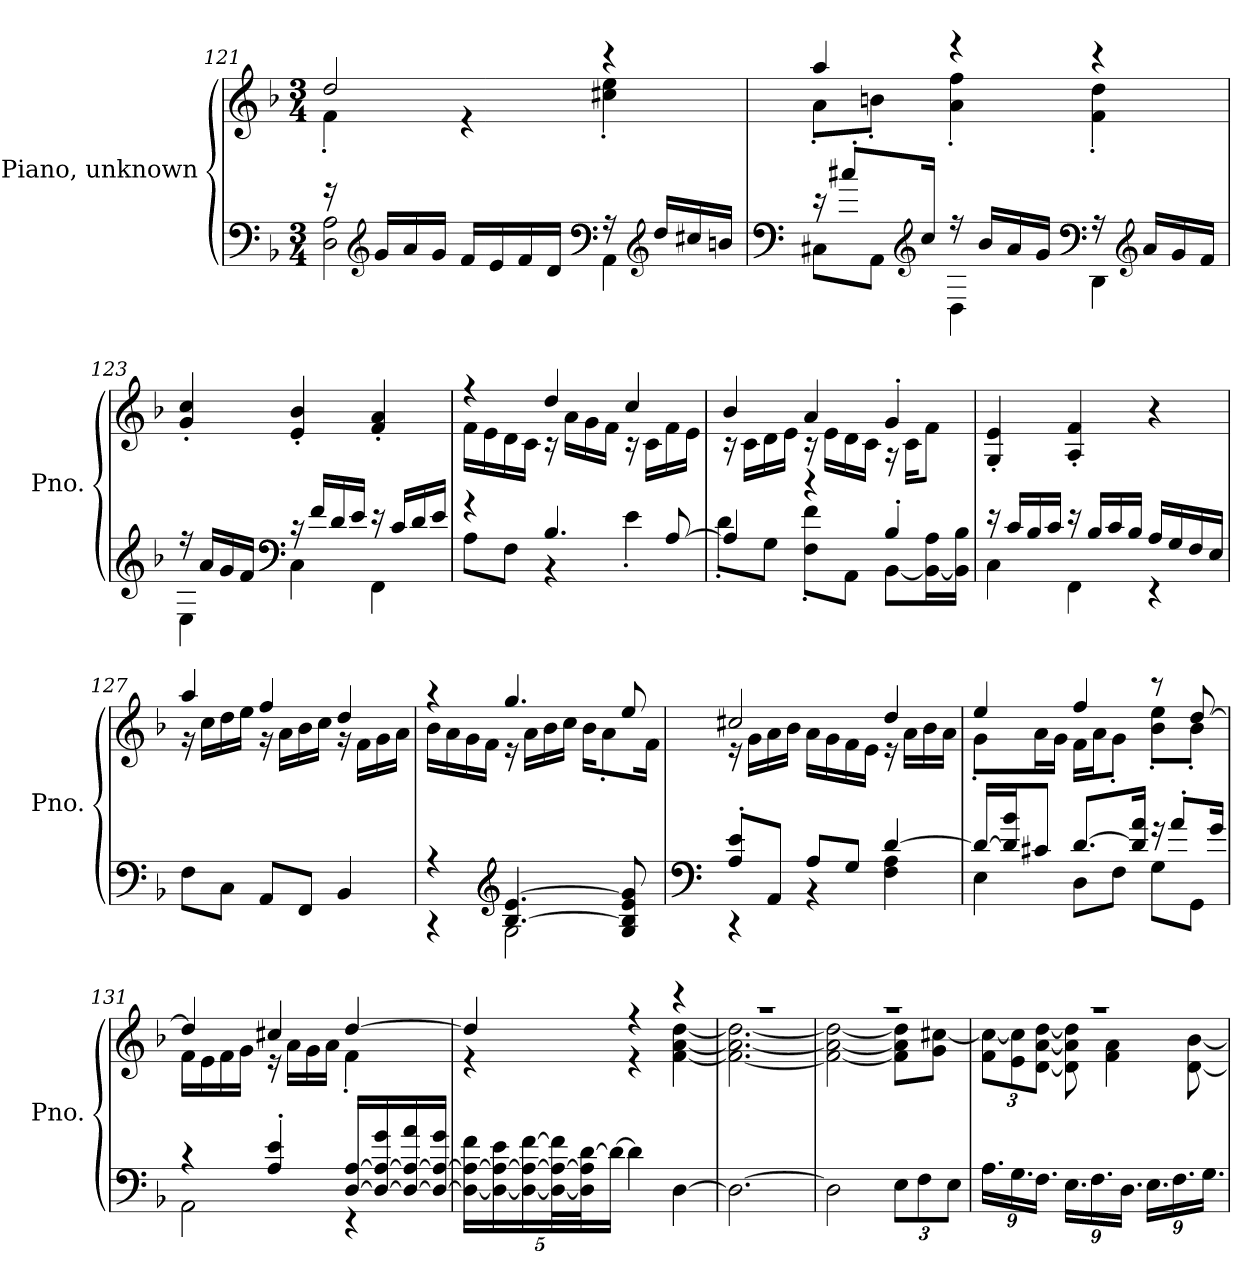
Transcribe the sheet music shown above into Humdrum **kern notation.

**kern	**kern
*part1	*part1
*staff2	*staff1
*I"Piano, unknown	*
*I'Pno.	*
!!LO:LB:g=z
*clefF4	*clefG2
*k[b-]	*k[b-]
*M3/4	*M3/4
=121	=121
*^	*^
16r	2D\ 2A\	2dd/	4f'\
*clefG2	*	*	*
16g/LL	.	.	.
16a/	.	.	.
16g/JJ	.	.	.
16f/LL	.	.	4r
16e/	.	.	.
16f/	.	.	.
16d/JJ	.	.	.
*clefF4	*	*	*
16r	4AA\	4r	4cc#X\' 4ee\'
*clefG2	*	*	*
16dd/LL	.	.	.
16cc#X/	.	.	.
16bn/JJ	.	.	.
=122	=122	=122	=122
*clefF4	*	*	*
16r	8C#X\L	4aa/	8a'\L
8cc#X'/L	.	.	.
.	8AA\J	.	8bn'\J
*clefG2	*	*	*
16cc#/Jk	.	.	.
16r	4D\	4r	4a\' 4ff\'
16b-/LL	.	.	.
16a/	.	.	.
16g/JJ	.	.	.
*clefF4	*	*	*
16r	4DD\	4r	4f\' 4dd\'
*clefG2	*	*	*
16a/LL	.	.	.
16g/	.	.	.
16f/JJ	.	.	.
*	*	*v	*v
!!LO:LB:g=z
=123	=123	=123
16r	4E\	4g/' 4cc/'
16a/LL	.	.
16g/	.	.
16f/JJ	.	.
*clefF4	*	*
16r	4C\	4e/' 4b-/'
16f/LL	.	.
16d/	.	.
16e/JJ	.	.
16r	4FF\	4f/' 4a/'
16c/LL	.	.
16d/	.	.
16e/JJ	.	.
=124	=124	=124
*	*	*^
4r	8A\L	4r	16f\LL
.	.	.	16e\
.	8F\J	.	16d\
.	.	.	16c\JJ
4.B-/	4r	4dd/	16r
.	.	.	16a\LL
.	.	.	16g\
.	.	.	16f\JJ
.	4e'\	4cc/	16r
.	.	.	16c\LL
[8A/	.	.	16f\
.	.	.	16e\JJ
=125	=125	=125	=125
4A/]	8d'\L	4b-/	16r
.	.	.	16c\LL
.	8G\J	.	16d\
.	.	.	16e\JJ
4r	8F\' 8f\'L	4a/	16r
.	.	.	16e\LL
.	8AA\J	.	16d\
.	.	.	16c\JJ
4B-'/	[8BB-\L	4g'/	16r
.	.	.	16c\KL
.	16BB-\_ 16A\L	.	8f\J
.	16BB-\] 16B-\JJ	.	.
*	*	*v	*v
!!LO:PB:g=z
=126	=126	=126
16r	4C\	4G/' 4e/'
16c/LL	.	.
16B-/	.	.
16c/JJ	.	.
16r	4FF\	4A/' 4f/'
16B-/LL	.	.
16c/	.	.
16B-/JJ	.	.
16A/LL	4r	4r
16G/	.	.
16F/	.	.
16E/JJ	.	.
*v	*v	*
=127	=127
*	*^
8F\L	4aa/	16r
.	.	16cc\LL
8C\J	.	16dd\
.	.	16ee\JJ
8AA/L	4ff/	16r
.	.	16a\LL
8FF/J	.	16b-\
.	.	16cc\JJ
4BB-/	4dd/	16r
.	.	16f\LL
.	.	16g\
.	.	16a\JJ
=128	=128	=128
*^	*	*
4r	4r	4r	16b-\LL
.	.	.	16a\
.	.	.	16g\
.	.	.	16f\JJ
*clefG2	*	*	*
[4.B-/ [4.e/	2G\	4.gg/	16r
.	.	.	16a\LL
.	.	.	16b-\
.	.	.	16cc\JJ
.	.	.	16b-\KL
.	.	.	8a'\
8G/ 8B-/] 8e/] 8g/	.	8ee/	.
.	.	.	16f\Jk
!!LO:LB:g=z	!!
=129	=129	=129	=129
*clefF4	*	*	*
8A/' 8e/'L	4r	2cc#X/	16r
.	.	.	16g\LL
8AA/J	.	.	16a\
.	.	.	16b-\JJ
8A/L	4r	.	16a\LL
.	.	.	16g\
8G/J	.	.	16f\
.	.	.	16e\JJ
[4d/	4F\ 4A\	4dd/	16r
.	.	.	16a\LL
.	.	.	16b-\
.	.	.	16a\JJ
=130	=130	=130	=130
16d/LL_	4E\	4ee/	8g'\L
16d/] 16b-/J	.	.	.
8c#X/J	.	.	16a\L
.	.	.	16g\JJ
[8.d/L	8D\L	4ff/	16f\LL
.	.	.	16a\J
.	8F\J	.	8g'\J
16d/] 16a/Jk	.	.	.
16r	8G\L	8r	8b-\' 8ee\'L
8a'/L	.	.	.
.	8GG\J	[8dd/	8b-'\J
16g/Jk	.	.	.
=131	=131	=131	=131
4r	2AA\	4dd/]	16f\LL
.	.	.	16e\
.	.	.	16f\
.	.	.	16g\JJ
4A/' 4e/'	.	4cc#X/	16r
.	.	.	16a\LL
.	.	.	16g\
.	.	.	16a\JJ
[16D/ [16A/LL	4r	[4dd/	4f'\
16D/_ 16A/_ 16g/	.	.	.
16D/_ 16A/_ 16a/	.	.	.
16D/_ 16A/_ 16g/JJ	.	.	.
*v	*v	*	*
!!LO:LB:g=z	!!
=132	=132	=132
*Xbrackettup	*	*
20D\_ 20A\_ 20f\LL	4dd/]	4r
20D\_ 20A\_ 20e\	.	.
20D\_ 20A\_ [20f\	.	.
40D\_ 40A\_ 40f\]L	.	.
40D\] 40A\] [40d\J	.	.
20d\JJ_	.	.
4d\]	4r	4r
[4D\	4r	[4f\ [4a\ [4dd\
=133	=133	=133
2.D\_	2.r	2.f\_ 2.a\_ 2.dd\_
=134	=134	=134
2D\]	2.r	2f\_ 2a\_ 2dd\_
12E\L	.	8f\] 8a\] 8dd\]L
12F\	.	.
.	.	8g\ [8cc#X\J
12E\J	.	.
=135	=135	=135
*	*	*Xbrackettup
18.A\LL	2.r	12f\ 12cc#\_L
18.G\	.	12e\ 12cc#\]
18.F\JJ	.	[12d\ [12a\ [12dd\J
18.E\LL	.	8d\] 8a\] 8dd\]
18.F\	.	.
.	.	4f\ 4a\
18.D\JJ	.	.
18.E\LL	.	.
18.F\	.	.
.	.	[8d\ [8b-\
18.G\JJ	.	.
*	*v	*v
=	=
*-	*-
